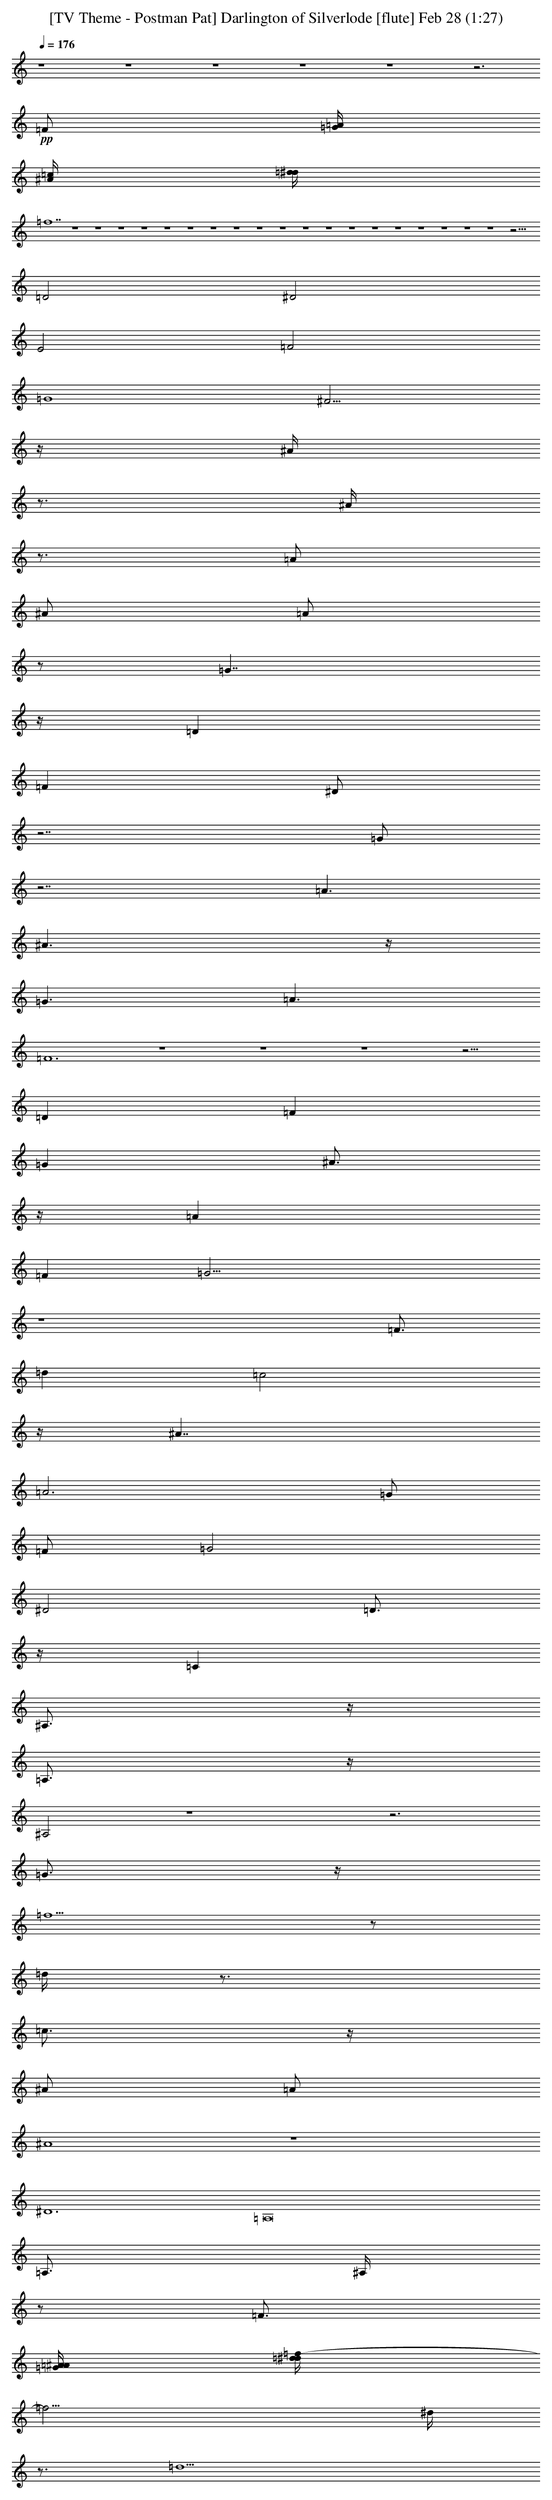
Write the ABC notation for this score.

X:1
T: [TV Theme - Postman Pat] Darlington of Silverlode [flute] Feb 28 (1:27)
L: 1/4
K: C
Q: 1/4=176
z4 z4 z4 z4 z4 z3
+pp+ =F/2
[=G/4=A/4]
[^A/4=c/4]
[=d/4^d/4]
=f7
z4 z4 z4 z4 z4 z4 z4 z4 z4 z4 z4 z4 z4 z4 z4 z4 z4 z4 z4 z11/4
=D2
^D2
E2
=F2
=G4
^F15/4
z/4
^A/4
z3/4
^A/4
z3/4
=A/2
^A/2
=A/2
z/2
=G7/4
z/4
=D
=F
^D/2
z7/2
=G/2
z7/2
=A3/2
^A3/2
z/4
=G3/2
=A3/2
=F6
z4 z4 z4 z13/4
=D
=F
=G
^A3/4
z/4
=A
=F
=G17/4
z4
=F3/4
=d
=c2
z/4
^A7/4
=A3
=G/2
=F/2
=G2
^D2
=D3/4
z/4
=C
^A,3/4
z/4
=A,3/4
z/4
^A,2
z4 z3
=G3/4
z/4
=f5/2
z/2
=d/4
z3/4
=c3/4
z/4
^A/2
=A/2
^A4
z4
^D6
=A,8
=A,3/4
^A,/4
z/2
=F3/4
[=G/4=A/4^A/4]
[=d/4^d/4=f/4-]
=f11/4
^d/4
z3/4
=d9/2
